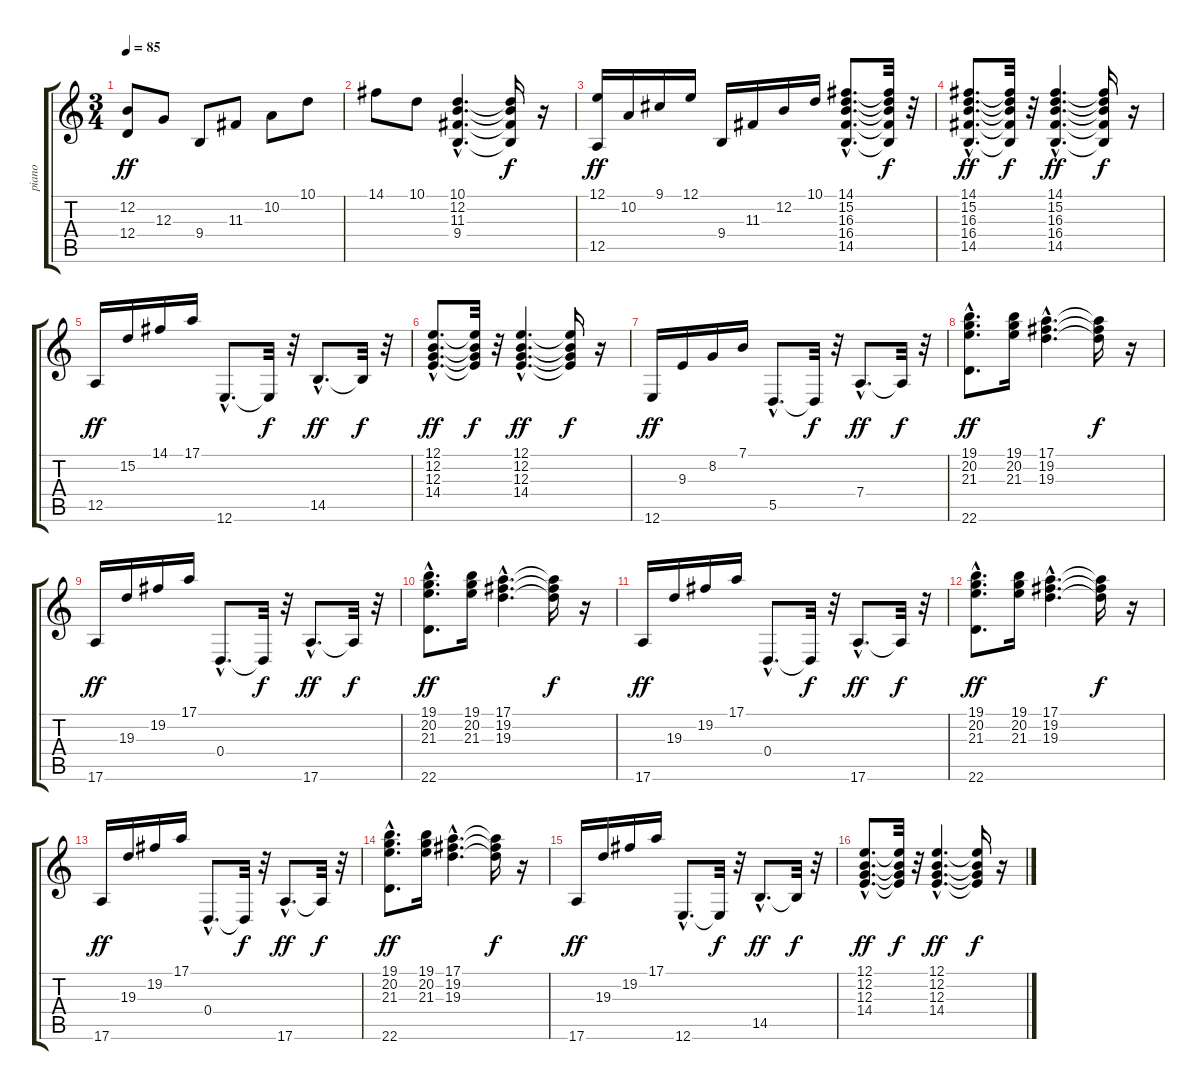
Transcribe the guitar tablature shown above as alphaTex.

\track ("piano" "piano") {instrument brightacousticpiano}
\staff {score tabs}
\tuning (E4 B3 G3 D3 A2 E2) {hide}
\ts (3 4)
\tempo 85
\clef g2
\ks c
(12.2 12.4).8{dy ff} 12.3.8 9.4.8 11.3.8 10.2.8 10.1.8 |
14.1.8 10.1.8 (10.1{hac} 12.2{hac} 11.3{hac} 9.4{hac}).4{d} (10.1{t} 12.2{t} 11.3{t} 9.4{t}).16{dy f} r.16 |
(12.1 12.5).16{dy ff} 10.2.16 9.1.16 12.1.16 9.4.16 11.3.16 12.2.16 10.1.16 (14.1{hac} 15.2{hac} 16.3{hac} 16.4{hac} 14.5{hac}).8{d} (14.1{t} 15.2{t} 16.3{t} 16.4{t} 14.5{t}).32{dy f} r.32 |
(14.1{hac} 15.2{hac} 16.3{hac} 16.4{hac} 14.5{hac}).8{d dy ff} (14.1{t} 15.2{t} 16.3{t} 16.4{t} 14.5{t}).32{dy f} r.32 (14.1{hac} 15.2{hac} 16.3{hac} 16.4{hac} 14.5{hac}).4{d dy ff} (14.1{t} 15.2{t} 16.3{t} 16.4{t} 14.5{t}).16{dy f} r.16 |
12.5.16{dy ff} 15.2.16 14.1.16 17.1.16 12.6{hac}.8{d} 12.6{t}.32{dy f} r.32 14.5{hac}.8{d dy ff} 14.5{t}.32{dy f} r.32 |
(12.1{hac} 12.2{hac} 12.3{hac} 14.4{hac}).8{d dy ff} (12.1{t} 12.2{t} 12.3{t} 14.4{t}).32{dy f} r.32 (12.1{hac} 12.2{hac} 12.3{hac} 14.4{hac}).4{d dy ff} (12.1{t} 12.2{t} 12.3{t} 14.4{t}).16{dy f} r.16 |
12.6.16{dy ff} 9.3.16 8.2.16 7.1.16 5.5{hac}.8{d} 5.5{t}.32{dy f} r.32 7.4{hac}.8{d dy ff} 7.4{t}.32{dy f} r.32 |
(19.1{hac} 20.2{hac} 21.3{hac} 22.6{hac}).8{d dy ff} (19.1 20.2 21.3).16 (17.1{hac} 19.2{hac} 19.3{hac}).4{d} (17.1{t} 19.2{t} 19.3{t}).16{dy f} r.16 |
17.6.16{dy ff} 19.3.16 19.2.16 17.1.16 0.4{hac}.8{d} 0.4{t}.32{dy f} r.32 17.6{hac}.8{d dy ff} 17.6{t}.32{dy f} r.32 |
(19.1{hac} 20.2{hac} 21.3{hac} 22.6{hac}).8{d dy ff} (19.1 20.2 21.3).16 (17.1{hac} 19.2{hac} 19.3{hac}).4{d} (17.1{t} 19.2{t} 19.3{t}).16{dy f} r.16 |
17.6.16{dy ff} 19.3.16 19.2.16 17.1.16 0.4{hac}.8{d} 0.4{t}.32{dy f} r.32 17.6{hac}.8{d dy ff} 17.6{t}.32{dy f} r.32 |
(19.1{hac} 20.2{hac} 21.3{hac} 22.6{hac}).8{d dy ff} (19.1 20.2 21.3).16 (17.1{hac} 19.2{hac} 19.3{hac}).4{d} (17.1{t} 19.2{t} 19.3{t}).16{dy f} r.16 |
17.6.16{dy ff} 19.3.16 19.2.16 17.1.16 0.4{hac}.8{d} 0.4{t}.32{dy f} r.32 17.6{hac}.8{d dy ff} 17.6{t}.32{dy f} r.32 |
(19.1{hac} 20.2{hac} 21.3{hac} 22.6{hac}).8{d dy ff} (19.1 20.2 21.3).16 (17.1{hac} 19.2{hac} 19.3{hac}).4{d} (17.1{t} 19.2{t} 19.3{t}).16{dy f} r.16 |
17.6.16{dy ff} 19.3.16 19.2.16 17.1.16 12.6{hac}.8{d} 12.6{t}.32{dy f} r.32 14.5{hac}.8{d dy ff} 14.5{t}.32{dy f} r.32 |
(12.1{hac} 12.2{hac} 12.3{hac} 14.4{hac}).8{d dy ff} (12.1{t} 12.2{t} 12.3{t} 14.4{t}).32{dy f} r.32 (12.1{hac} 12.2{hac} 12.3{hac} 14.4{hac}).4{d dy ff} (12.1{t} 12.2{t} 12.3{t} 14.4{t}).16{dy f} r.16
